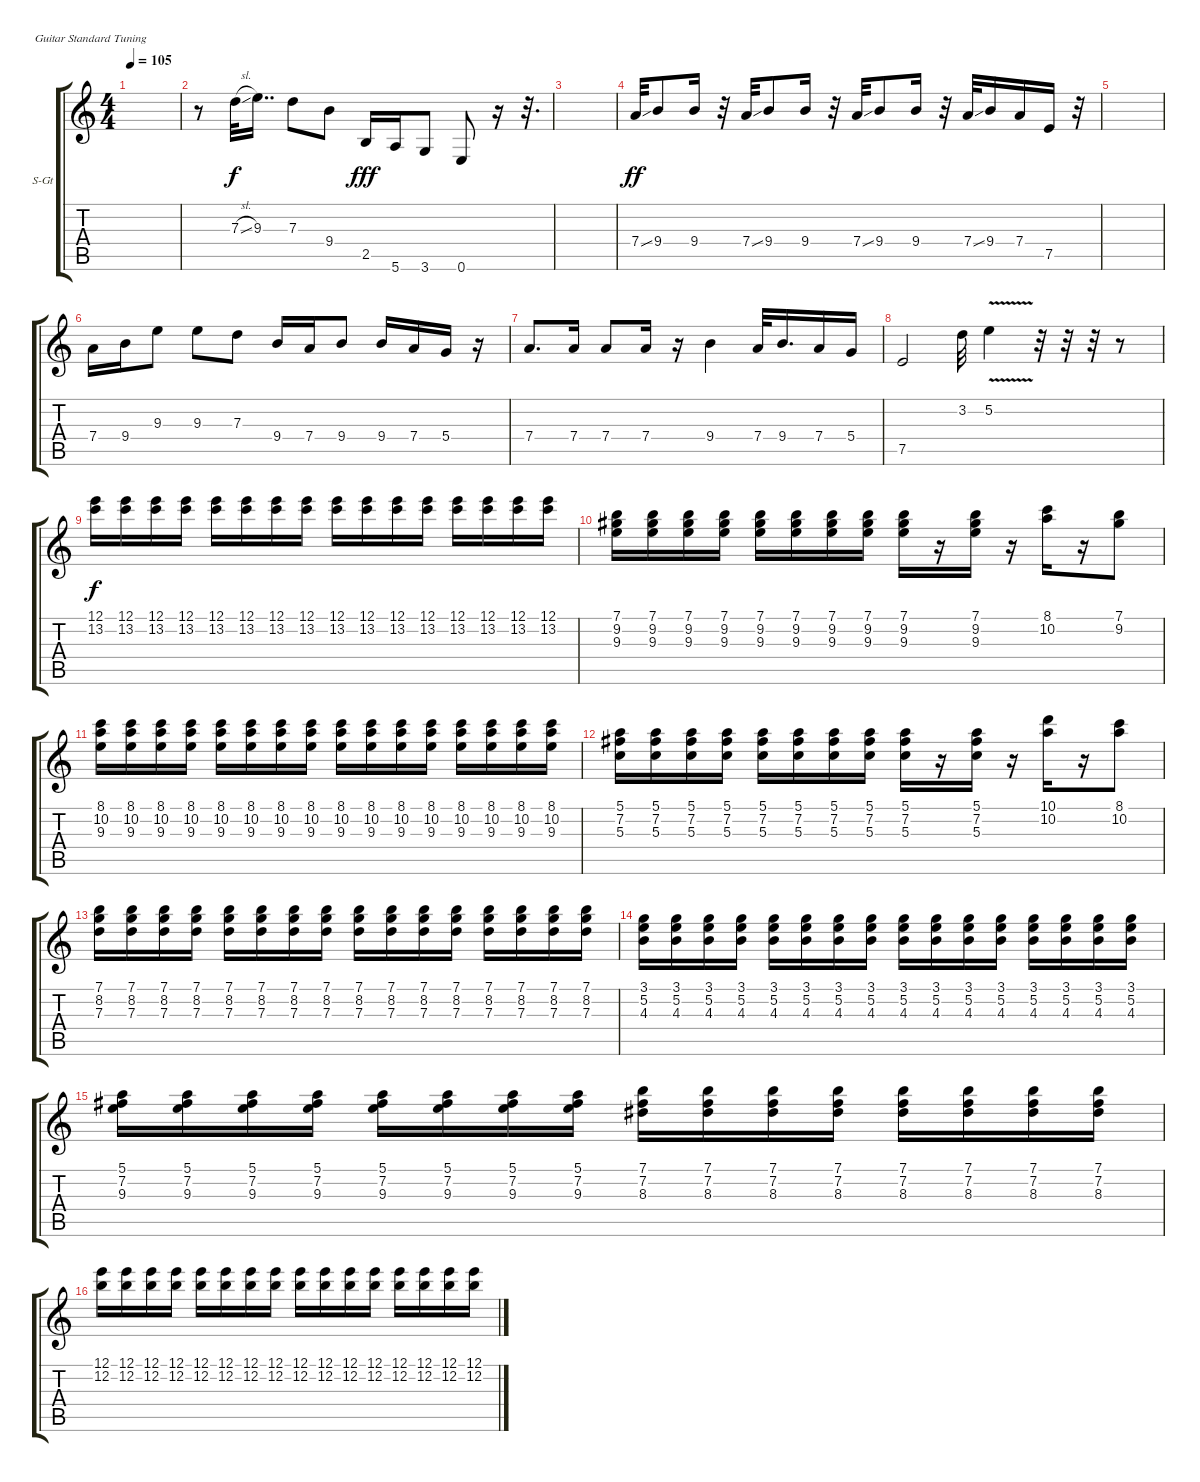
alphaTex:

\defaultSystemsLayout 4
\bracketExtendMode groupsimilarinstruments
\firstSystemTrackNameOrientation horizontal
\otherSystemsTrackNameOrientation horizontal
\track ("Steel Guitar" "S-Gt") {instrument acousticguitarsteel}
\staff {score tabs}
\tuning (E4 B3 G3 D3 A2 E2)
\ts (4 4)
\tempo 105
\clef g2
\ks c
|
r.8 7.3{sl}.32 9.3.16{dd} 7.3.8 9.4.8 2.5.16{dy fff} 5.6.16 3.6.8 0.6.8 r.16 r.32{d} |
|
7.4{ss}.32{dy ff} 9.4.8 9.4.16 r.32 7.4{ss}.32 9.4.8 9.4.16 r.32 7.4{ss}.32 9.4.8 9.4.16 r.32 7.4{ss}.32 9.4.16 7.4.16 7.5.16 r.32 |
|
7.4.16 9.4.16 9.3.8 9.3.8 7.3.8 9.4.16 7.4.16 9.4.8 9.4.16 7.4.16 5.4.16 r.16 |
7.4.8{d} 7.4.16 7.4.8 7.4.16 r.16 9.4.4 7.4.32 9.4.16{d} 7.4.16 5.4.16 |
7.5.2 3.2.32 5.2{v}.4 r.32 r.32 r.32 r.8 |
(12.1 13.2).16{dy f} (12.1 13.2).16 (12.1 13.2).16 (12.1 13.2).16 (12.1 13.2).16 (12.1 13.2).16 (12.1 13.2).16 (12.1 13.2).16 (12.1 13.2).16 (12.1 13.2).16 (12.1 13.2).16 (12.1 13.2).16 (12.1 13.2).16 (12.1 13.2).16 (12.1 13.2).16 (12.1 13.2).16 |
(7.1 9.2 9.3).16 (7.1 9.2 9.3).16 (7.1 9.2 9.3).16 (7.1 9.2 9.3).16 (7.1 9.2 9.3).16 (7.1 9.2 9.3).16 (7.1 9.2 9.3).16 (7.1 9.2 9.3).16 (7.1 9.2 9.3).16 r.16 (7.1 9.2 9.3).16 r.16 (8.1 10.2).16 r.16 (7.1 9.2).8 |
(8.1 10.2 9.3).16 (8.1 10.2 9.3).16 (8.1 10.2 9.3).16 (8.1 10.2 9.3).16 (8.1 10.2 9.3).16 (8.1 10.2 9.3).16 (8.1 10.2 9.3).16 (8.1 10.2 9.3).16 (8.1 10.2 9.3).16 (8.1 10.2 9.3).16 (8.1 10.2 9.3).16 (8.1 10.2 9.3).16 (8.1 10.2 9.3).16 (8.1 10.2 9.3).16 (8.1 10.2 9.3).16 (8.1 10.2 9.3).16 |
(5.3 7.2 5.1).16 (5.3 7.2 5.1).16 (5.3 7.2 5.1).16 (5.3 7.2 5.1).16 (5.3 7.2 5.1).16 (5.3 7.2 5.1).16 (5.3 7.2 5.1).16 (5.3 7.2 5.1).16 (5.3 7.2 5.1).16 r.16 (5.3 7.2 5.1).16 r.16 (10.1 10.2).16 r.16 (8.1 10.2).8 |
(7.1 8.2 7.3).16 (7.1 8.2 7.3).16 (7.1 8.2 7.3).16 (7.1 8.2 7.3).16 (7.1 8.2 7.3).16 (7.1 8.2 7.3).16 (7.1 8.2 7.3).16 (7.1 8.2 7.3).16 (7.1 8.2 7.3).16 (7.1 8.2 7.3).16 (7.1 8.2 7.3).16 (7.1 8.2 7.3).16 (7.1 8.2 7.3).16 (7.1 8.2 7.3).16 (7.1 8.2 7.3).16 (7.1 8.2 7.3).16 |
(3.1 5.2 4.3).16 (3.1 5.2 4.3).16 (3.1 5.2 4.3).16 (3.1 5.2 4.3).16 (3.1 5.2 4.3).16 (3.1 5.2 4.3).16 (3.1 5.2 4.3).16 (3.1 5.2 4.3).16 (3.1 5.2 4.3).16 (3.1 5.2 4.3).16 (3.1 5.2 4.3).16 (3.1 5.2 4.3).16 (3.1 5.2 4.3).16 (3.1 5.2 4.3).16 (3.1 5.2 4.3).16 (3.1 5.2 4.3).16 |
(7.2 9.3 5.1).16 (7.2 9.3 5.1).16 (7.2 9.3 5.1).16 (7.2 9.3 5.1).16 (7.2 9.3 5.1).16 (7.2 9.3 5.1).16 (7.2 9.3 5.1).16 (7.2 9.3 5.1).16 (7.1 7.2 8.3).16 (7.1 7.2 8.3).16 (7.1 7.2 8.3).16 (7.1 7.2 8.3).16 (7.1 7.2 8.3).16 (7.1 7.2 8.3).16 (7.1 7.2 8.3).16 (7.1 7.2 8.3).16 |
(12.1 12.2).16 (12.1 12.2).16 (12.1 12.2).16 (12.1 12.2).16 (12.1 12.2).16 (12.1 12.2).16 (12.1 12.2).16 (12.1 12.2).16 (12.1 12.2).16 (12.1 12.2).16 (12.1 12.2).16 (12.1 12.2).16 (12.1 12.2).16 (12.1 12.2).16 (12.1 12.2).16 (12.1 12.2).16
